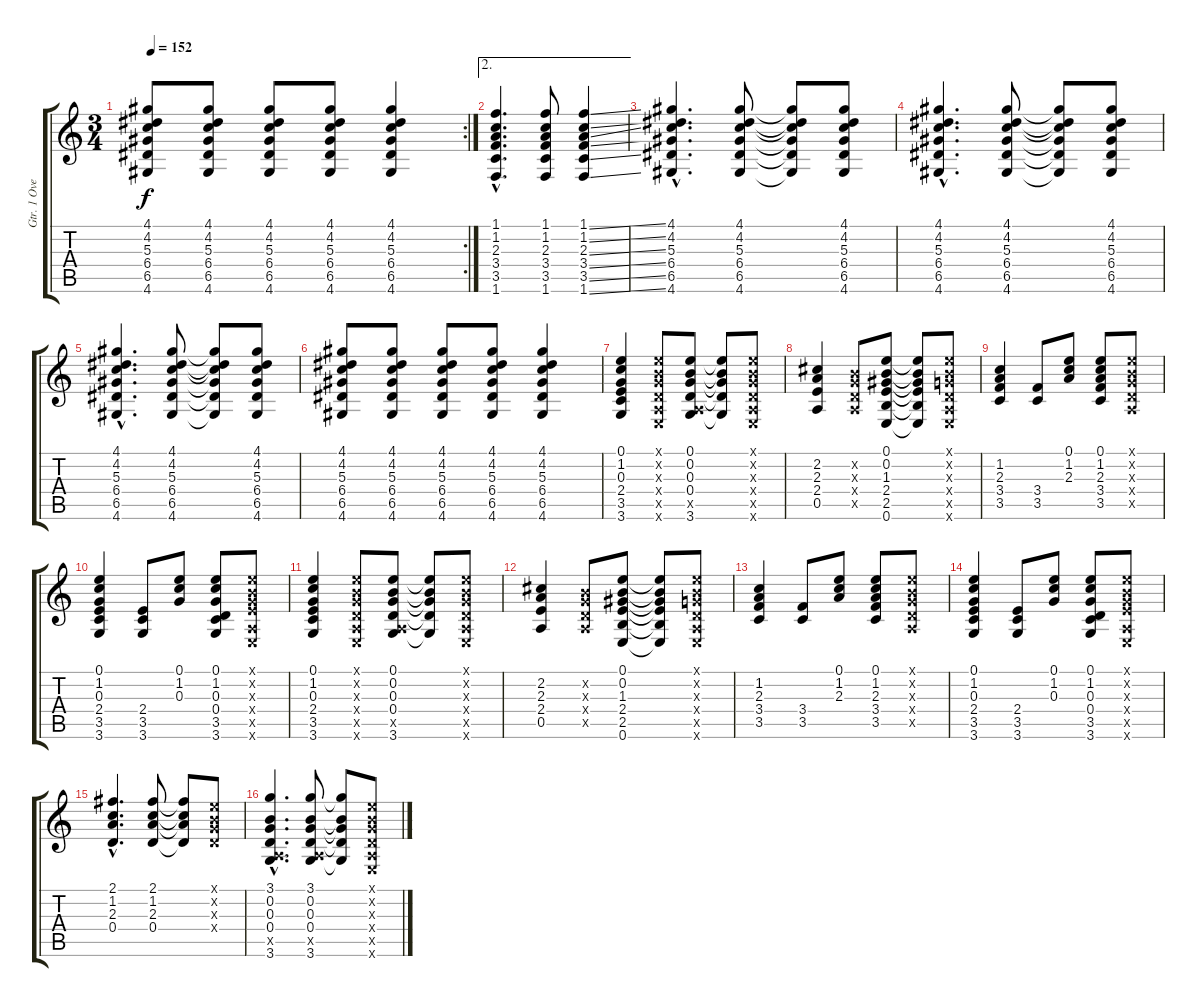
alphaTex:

\track ("Gtr. 1 Overdub" "Gtr. 1 Ove") {instrument acousticguitarnylon}
\staff {score tabs}
\tuning (E4 B3 G3 D3 A2 E2) {hide}
\rc 2
\ts (3 4)
\tempo 152
\clef g2
\ks c
(4.1 4.2 5.3 6.4 6.5 4.6).8{dy f} (4.1 4.2 5.3 6.4 6.5 4.6).8 (4.1 4.2 5.3 6.4 6.5 4.6).8 (4.1 4.2 5.3 6.4 6.5 4.6).8 (4.1 4.2 5.3 6.4 6.5 4.6).4 |
\ae 2
(1.1{hac} 1.2{hac} 2.3{hac} 3.4{hac} 3.5{hac} 1.6{hac}).4{d} (1.1 1.2 2.3 3.4 3.5 1.6).8 (1.1{ss} 1.2{ss} 2.3{ss} 3.4{ss} 3.5{ss} 1.6{ss}).4 |
(4.1{hac} 4.2{hac} 5.3{hac} 6.4{hac} 6.5{hac} 4.6{hac}).4{d} (4.1 4.2 5.3 6.4 6.5 4.6).8 (4.1{t} 4.2{t} 5.3{t} 6.4{t} 6.5{t} 4.6{t}).8 (4.1 4.2 5.3 6.4 6.5 4.6).8 |
(4.1{hac} 4.2{hac} 5.3{hac} 6.4{hac} 6.5{hac} 4.6{hac}).4{d} (4.1 4.2 5.3 6.4 6.5 4.6).8 (4.1{t} 4.2{t} 5.3{t} 6.4{t} 6.5{t} 4.6{t}).8 (4.1 4.2 5.3 6.4 6.5 4.6).8 |
(4.1{hac} 4.2{hac} 5.3{hac} 6.4{hac} 6.5{hac} 4.6{hac}).4{d} (4.1 4.2 5.3 6.4 6.5 4.6).8 (4.1{t} 4.2{t} 5.3{t} 6.4{t} 6.5{t} 4.6{t}).8 (4.1 4.2 5.3 6.4 6.5 4.6).8 |
(4.1 4.2 5.3 6.4 6.5 4.6).8 (4.1 4.2 5.3 6.4 6.5 4.6).8 (4.1 4.2 5.3 6.4 6.5 4.6).8 (4.1 4.2 5.3 6.4 6.5 4.6).8 (4.1 4.2 5.3 6.4 6.5 4.6).4 |
(0.1 1.2 0.3 2.4 3.5 3.6).4 (0.1{x} 0.2{x} 0.3{x} 0.4{x} 0.5{x} 0.6{x}).8 (0.1 0.2 0.3 0.4 0.5{x} 3.6).8 (0.1{t} 0.2{t} 0.3{t} 0.4{t} 3.6{t}).8 (0.1{x} 0.2{x} 0.3{x} 0.4{x} 0.5{x} 0.6{x}).8 |
(2.2 2.3 2.4 0.5).4 (0.2{x} 0.3{x} 0.4{x} 0.5{x}).8 (0.1 0.2 1.3 2.4 2.5 0.6).8 (0.1{t} 0.2{t} 1.3{t} 2.4{t} 2.5{t} 0.6{t}).8 (0.1{x} 0.2{x} 0.3{x} 0.4{x} 0.5{x} 0.6{x}).8 |
(1.2 2.3 3.4 3.5).4 (3.4 3.5).8 (0.1 1.2 2.3).8 (0.1 1.2 2.3 3.4 3.5).8 (0.1{x} 0.2{x} 0.3{x} 0.4{x} 0.5{x}).8 |
(0.1 1.2 0.3 2.4 3.5 3.6).4 (2.4 3.5 3.6).8 (0.1 1.2 0.3).8 (0.1 1.2 0.3 0.4 3.5 3.6).8 (0.1{x} 0.2{x} 0.3{x} 2.4{x} 0.5{x} 0.6{x}).8 |
(0.1 1.2 0.3 2.4 3.5 3.6).4 (0.1{x} 0.2{x} 0.3{x} 0.4{x} 0.5{x} 0.6{x}).8 (0.1 0.2 0.3 0.4 0.5{x} 3.6).8 (0.1{t} 0.2{t} 0.3{t} 0.4{t} 3.6{t}).8 (0.1{x} 0.2{x} 0.3{x} 0.4{x} 0.5{x} 0.6{x}).8 |
(2.2 2.3 2.4 0.5).4 (0.2{x} 0.3{x} 0.4{x} 0.5{x}).8 (0.1 0.2 1.3 2.4 2.5 0.6).8 (0.1{t} 0.2{t} 1.3{t} 2.4{t} 2.5{t} 0.6{t}).8 (0.1{x} 0.2{x} 0.3{x} 0.4{x} 0.5{x} 0.6{x}).8 |
(1.2 2.3 3.4 3.5).4 (3.4 3.5).8 (0.1 1.2 2.3).8 (0.1 1.2 2.3 3.4 3.5).8 (0.1{x} 0.2{x} 0.3{x} 0.4{x} 0.5{x}).8 |
(0.1 1.2 0.3 2.4 3.5 3.6).4 (2.4 3.5 3.6).8 (0.1 1.2 0.3).8 (0.1 1.2 0.3 0.4 3.5 3.6).8 (0.1{x} 0.2{x} 0.3{x} 2.4{x} 0.5{x} 0.6{x}).8 |
(2.1{hac} 1.2{hac} 2.3{hac} 0.4{hac}).4{d} (2.1 1.2 2.3 0.4).8 (2.1{t} 1.2{t} 2.3{t} 0.4{t}).8 (0.1{x} 0.2{x} 0.3{x} 0.4{x}).8 |
(3.1{hac} 0.2{hac} 0.3{hac} 0.4{hac} 0.5{hac x} 3.6{hac}).4{d} (3.1 0.2 0.3 0.4 0.5{x} 3.6).8 (3.1{t} 0.2{t} 0.3{t} 0.4{t} 3.6{t}).8 (0.1{x} 0.2{x} 0.3{x} 0.4{x} 0.5{x} 0.6{x}).8
